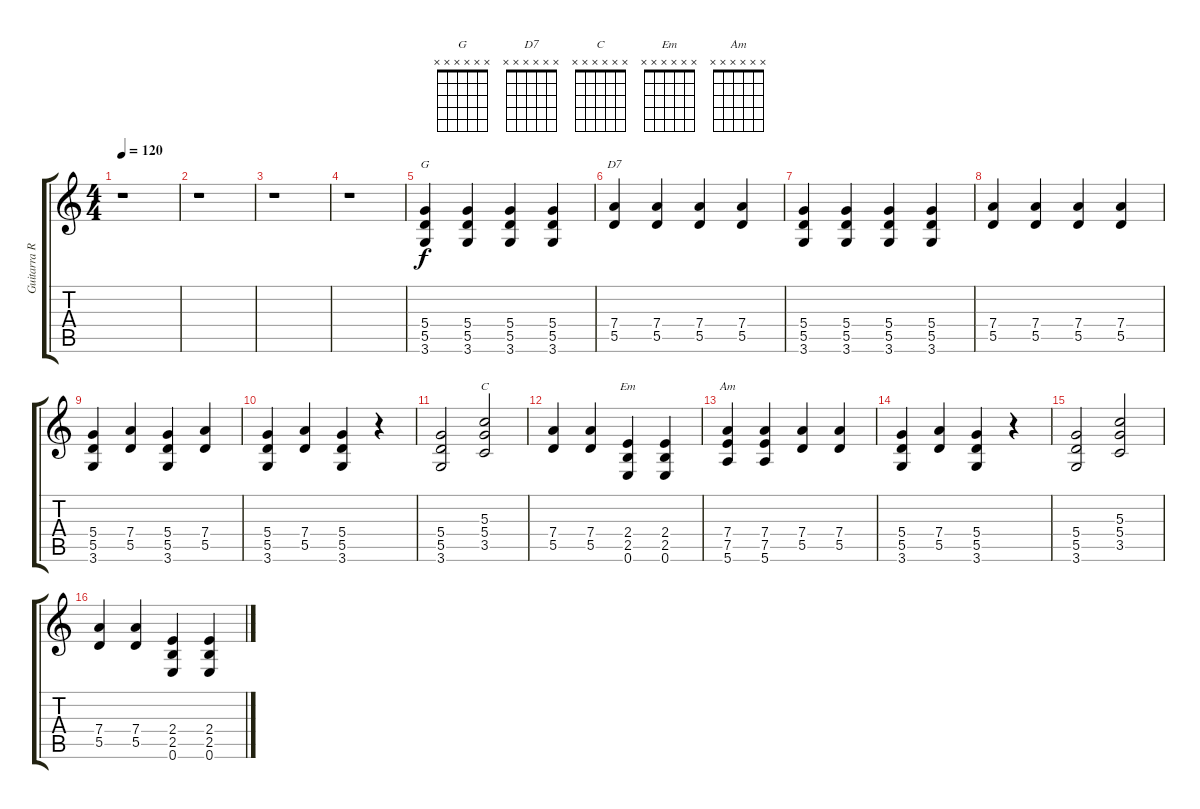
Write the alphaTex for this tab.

\track ("Guitarra Ritmica" "Guitarra R") {instrument distortionguitar}
\staff {score tabs}
\tuning (E4 B3 G3 D3 A2 E2) {hide}
\chord ("G" x x x x x x) {firstfret 0}
\chord ("D7" x x x x x x) {firstfret 0}
\chord ("C" x x x x x x) {firstfret 0}
\chord ("Em" x x x x x x) {firstfret 0}
\chord ("Am" x x x x x x) {firstfret 0}
\ts (4 4)
\tempo 120
\clef g2
\ks c
r.1{dy f instrument distortionguitar} |
r.1 |
r.1 |
r.1 |
(5.4 5.5 3.6).4{ch "G"} (5.4 5.5 3.6).4 (5.4 5.5 3.6).4 (5.4 5.5 3.6).4 |
(7.4 5.5).4{ch "D7"} (7.4 5.5).4 (7.4 5.5).4 (7.4 5.5).4 |
(5.4 5.5 3.6).4 (5.4 5.5 3.6).4 (5.4 5.5 3.6).4 (5.4 5.5 3.6).4 |
(7.4 5.5).4 (7.4 5.5).4 (7.4 5.5).4 (7.4 5.5).4 |
(5.4 5.5 3.6).4 (7.4 5.5).4 (5.4 5.5 3.6).4 (7.4 5.5).4 |
(5.4 5.5 3.6).4 (7.4 5.5).4 (5.4 5.5 3.6).4 r.4 |
(5.4 5.5 3.6).2 (5.3 5.4 3.5).2{ch "C"} |
(7.4 5.5).4 (7.4 5.5).4 (2.4 2.5 0.6).4{ch "Em"} (2.4 2.5 0.6).4 |
(7.4 7.5 5.6).4{ch "Am"} (7.4 7.5 5.6).4 (7.4 5.5).4 (7.4 5.5).4 |
(5.4 5.5 3.6).4 (7.4 5.5).4 (5.4 5.5 3.6).4 r.4 |
(5.4 5.5 3.6).2 (5.3 5.4 3.5).2 |
(7.4 5.5).4 (7.4 5.5).4 (2.4 2.5 0.6).4 (2.4 2.5 0.6).4
